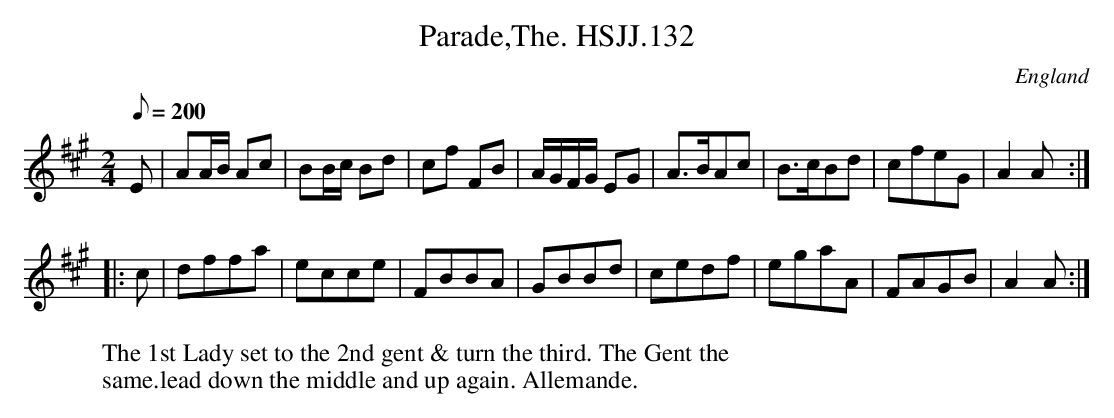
X:1
T:Parade,The. HSJJ.132
M:2/4
L:1/8
Q:200
O:England
W:The 1st Lady set to the 2nd gent & turn the third. The Gent the
W:same.lead down the middle and up again. Allemande.
K:A
E|AA/B/ Ac|BB/c/ Bd|cf FB|A/G/F/G/ EG|A>BAc|B>cBd|cfeG|A2A:|!
|:c|dffa|ecce|FBBA|GBBd|cedf|egaA|FAGB|A2A:|]
